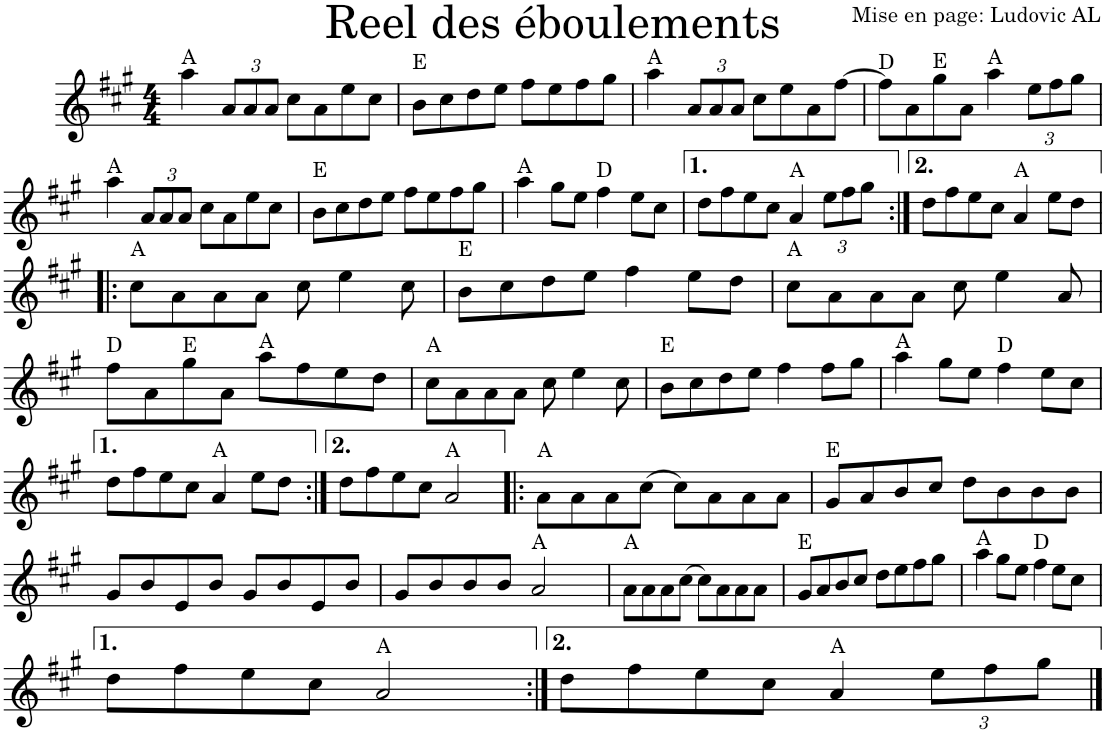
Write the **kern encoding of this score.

**kern	**harte
*part1	*part1
*staff1	*
*I"Violon	*
*I'Vln.	*
*clefG2	*
*k[f#c#g#]	*
*M4/4	*
=1	=1
4aa\	A:maj
*Xbrackettup	*
12a/L	.
12a/	.
12a/J	.
8cc#\L	.
8a\	.
8ee\	.
8cc#\J	.
=2	=2
8b\L	E:maj
8cc#\	.
8dd\	.
8ee\J	.
8ff#\L	.
8ee\	.
8ff#\	.
8gg#\J	.
=3	=3
4aa\	A:maj
12a/L	.
12a/	.
12a/J	.
8cc#\L	.
8ee\	.
8a\	.
[8ff#\J	.
=4	=4
8ff#\L]	D:maj
8a\	.
8gg#\	E:maj
8a\J	.
4aa\	A:maj
12ee\L	.
12ff#\	.
12gg#\J	.
!!LO:LB:g=z
=5	=5
4aa\	A:maj
12a/L	.
12a/	.
12a/J	.
8cc#\L	.
8a\	.
8ee\	.
8cc#\J	.
=6	=6
8b\L	E:maj
8cc#\	.
8dd\	.
8ee\J	.
8ff#\L	.
8ee\	.
8ff#\	.
8gg#\J	.
=7	=7
4aa\	A:maj
8gg#\L	.
8ee\J	.
4ff#\	D:maj
8ee\L	.
8cc#\J	.
=8	=8
8dd\L	.
8ff#\	.
8ee\	.
8cc#\J	.
4a/	A:maj
12ee\L	.
12ff#\	.
12gg#\J	.
=9:|!	=9:|!
8dd\L	.
8ff#\	.
8ee\	.
8cc#\J	.
4a/	A:maj
8ee\L	.
8dd\J	.
!!LO:LB:g=z
=10!|:	=10!|:
8cc#\L	A:maj
8a\	.
8a\	.
8a\J	.
8cc#\	.
4ee\	.
8cc#\	.
=11	=11
8b\L	E:maj
8cc#\	.
8dd\	.
8ee\J	.
4ff#\	.
8ee\L	.
8dd\J	.
=12	=12
8cc#\L	A:maj
8a\	.
8a\	.
8a\J	.
8cc#\	.
4ee\	.
8a/	.
!!LO:LB:g=z
=13	=13
8ff#\L	D:maj
8a\	.
8gg#\	E:maj
8a\J	.
8aa\L	A:maj
8ff#\	.
8ee\	.
8dd\J	.
=14	=14
8cc#\L	A:maj
8a\	.
8a\	.
8a\J	.
8cc#\	.
4ee\	.
8cc#\	.
=15	=15
8b\L	E:maj
8cc#\	.
8dd\	.
8ee\J	.
4ff#\	.
8ff#\L	.
8gg#\J	.
=16	=16
4aa\	A:maj
8gg#\L	.
8ee\J	.
4ff#\	D:maj
8ee\L	.
8cc#\J	.
!!LO:LB:g=z
=17	=17
8dd\L	.
8ff#\	.
8ee\	.
8cc#\J	.
4a/	A:maj
8ee\L	.
8dd\J	.
=18:|!	=18:|!
8dd\L	.
8ff#\	.
8ee\	.
8cc#\J	.
2a/	A:maj
=19!|:	=19!|:
8a\L	A:maj
8a\	.
8a\	.
(8cc#\J	.
8cc#\L)	.
8a\	.
8a\	.
8a\J	.
=20	=20
8g#/L	E:maj
8a/	.
8b/	.
8cc#/J	.
8dd\L	.
8b\	.
8b\	.
8b\J	.
!!LO:LB:g=z
=21	=21
8g#/L	.
8b/	.
8e/	.
8b/J	.
8g#/L	.
8b/	.
8e/	.
8b/J	.
=22	=22
8g#/L	.
8b/	.
8b/	.
8b/J	.
2a/	A:maj
=23	=23
8a\L	A:maj
8a\	.
8a\	.
(8cc#\J	.
8cc#\L)	.
8a\	.
8a\	.
8a\J	.
=24	=24
8g#/L	E:maj
8a/	.
8b/	.
8cc#/J	.
8dd\L	.
8ee\	.
8ff#\	.
8gg#\J	.
=25	=25
4aa\	A:maj
8gg#\L	.
8ee\J	.
4ff#\	D:maj
8ee\L	.
8cc#\J	.
!!LO:LB:g=z
=26	=26
8dd\L	.
8ff#\	.
8ee\	.
8cc#\J	.
2a/	A:maj
=27:|!	=27:|!
8dd\L	.
8ff#\	.
8ee\	.
8cc#\J	.
4a/	A:maj
12ee\L	.
12ff#\	.
12gg#\J	.
==	==
*-	*-
